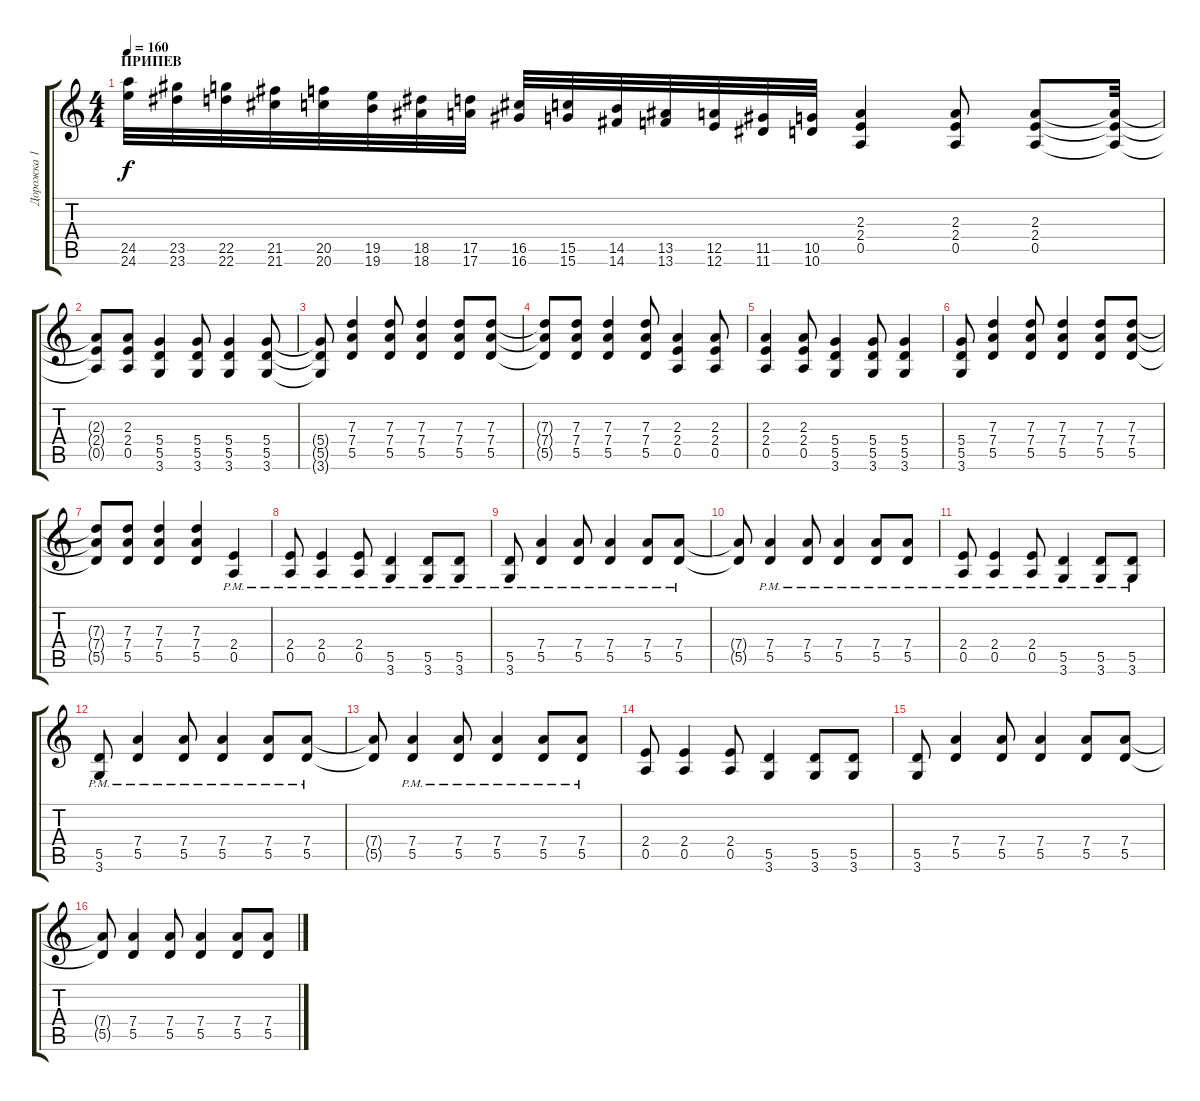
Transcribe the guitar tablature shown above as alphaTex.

\track ("Дорожка 1" "Дорожка 1") {instrument overdrivenguitar}
\staff {score tabs}
\tuning (E4 B3 G3 D3 A2 E2) {hide}
\ts (4 4)
\section ("" "ПРИПЕВ")
\tempo 160
\clef g2
\ks c
(24.5 24.6).32{dy f} (23.5 23.6).32 (22.5 22.6).32 (21.5 21.6).32 (20.5 20.6).32 (19.5 19.6).32 (18.5 18.6).32 (17.5 17.6).32 (16.5 16.6).32 (15.5 15.6).32 (14.5 14.6).32 (13.5 13.6).32 (12.5 12.6).32 (11.5 11.6).32 (10.5 10.6).32 (2.3 2.4 0.5).4 (2.3 2.4 0.5).8 (2.3 2.4 0.5).8 (2.3{t} 2.4{t} 0.5{t}).32 |
(2.3{t} 2.4{t} 0.5{t}).8 (2.3 2.4 0.5).8 (5.4 5.5 3.6).4 (5.4 5.5 3.6).8 (5.4 5.5 3.6).4 (5.4 5.5 3.6).8 |
(5.4{t} 5.5{t} 3.6{t}).8 (7.3 7.4 5.5).4 (7.3 7.4 5.5).8 (7.3 7.4 5.5).4 (7.3 7.4 5.5).8 (7.3 7.4 5.5).8 |
(7.3{t} 7.4{t} 5.5{t}).8 (7.3 7.4 5.5).8 (7.3 7.4 5.5).4 (7.3 7.4 5.5).8 (2.3 2.4 0.5).4 (2.3 2.4 0.5).8 |
(2.3 2.4 0.5).4 (2.3 2.4 0.5).8 (5.4 5.5 3.6).4 (5.4 5.5 3.6).8 (5.4 5.5 3.6).4 |
(5.4 5.5 3.6).8 (7.3 7.4 5.5).4 (7.3 7.4 5.5).8 (7.3 7.4 5.5).4 (7.3 7.4 5.5).8 (7.3 7.4 5.5).8 |
(7.3{t} 7.4{t} 5.5{t}).8 (7.3 7.4 5.5).8 (7.3 7.4 5.5).4 (7.3 7.4 5.5).4 (2.4{pm} 0.5{pm}).4 |
(2.4{pm} 0.5{pm}).8 (2.4{pm} 0.5{pm}).4 (2.4{pm} 0.5{pm}).8 (5.5{pm} 3.6{pm}).4 (5.5{pm} 3.6{pm}).8 (5.5{pm} 3.6{pm}).8 |
(5.5{pm} 3.6{pm}).8 (7.4{pm} 5.5{pm}).4 (7.4{pm} 5.5{pm}).8 (7.4{pm} 5.5{pm}).4 (7.4{pm} 5.5{pm}).8 (7.4{pm} 5.5{pm}).8 |
(7.4{t} 5.5{t}).8 (7.4{pm} 5.5{pm}).4 (7.4{pm} 5.5{pm}).8 (7.4{pm} 5.5{pm}).4 (7.4{pm} 5.5{pm}).8 (7.4{pm} 5.5{pm}).8 |
(2.4{pm} 0.5{pm}).8 (2.4{pm} 0.5{pm}).4 (2.4{pm} 0.5{pm}).8 (5.5{pm} 3.6{pm}).4 (5.5{pm} 3.6{pm}).8 (5.5{pm} 3.6{pm}).8 |
(5.5{pm} 3.6{pm}).8 (7.4{pm} 5.5{pm}).4 (7.4{pm} 5.5{pm}).8 (7.4{pm} 5.5{pm}).4 (7.4{pm} 5.5{pm}).8 (7.4{pm} 5.5{pm}).8 |
(7.4{t} 5.5{t}).8 (7.4{pm} 5.5{pm}).4 (7.4{pm} 5.5{pm}).8 (7.4{pm} 5.5{pm}).4 (7.4{pm} 5.5{pm}).8 (7.4{pm} 5.5{pm}).8 |
(2.4 0.5).8 (2.4 0.5).4 (2.4 0.5).8 (5.5 3.6).4 (5.5 3.6).8 (5.5 3.6).8 |
(5.5 3.6).8 (7.4 5.5).4 (7.4 5.5).8 (7.4 5.5).4 (7.4 5.5).8 (7.4 5.5).8 |
(7.4{t} 5.5{t}).8 (7.4 5.5).4 (7.4 5.5).8 (7.4 5.5).4 (7.4 5.5).8 (7.4 5.5).8
